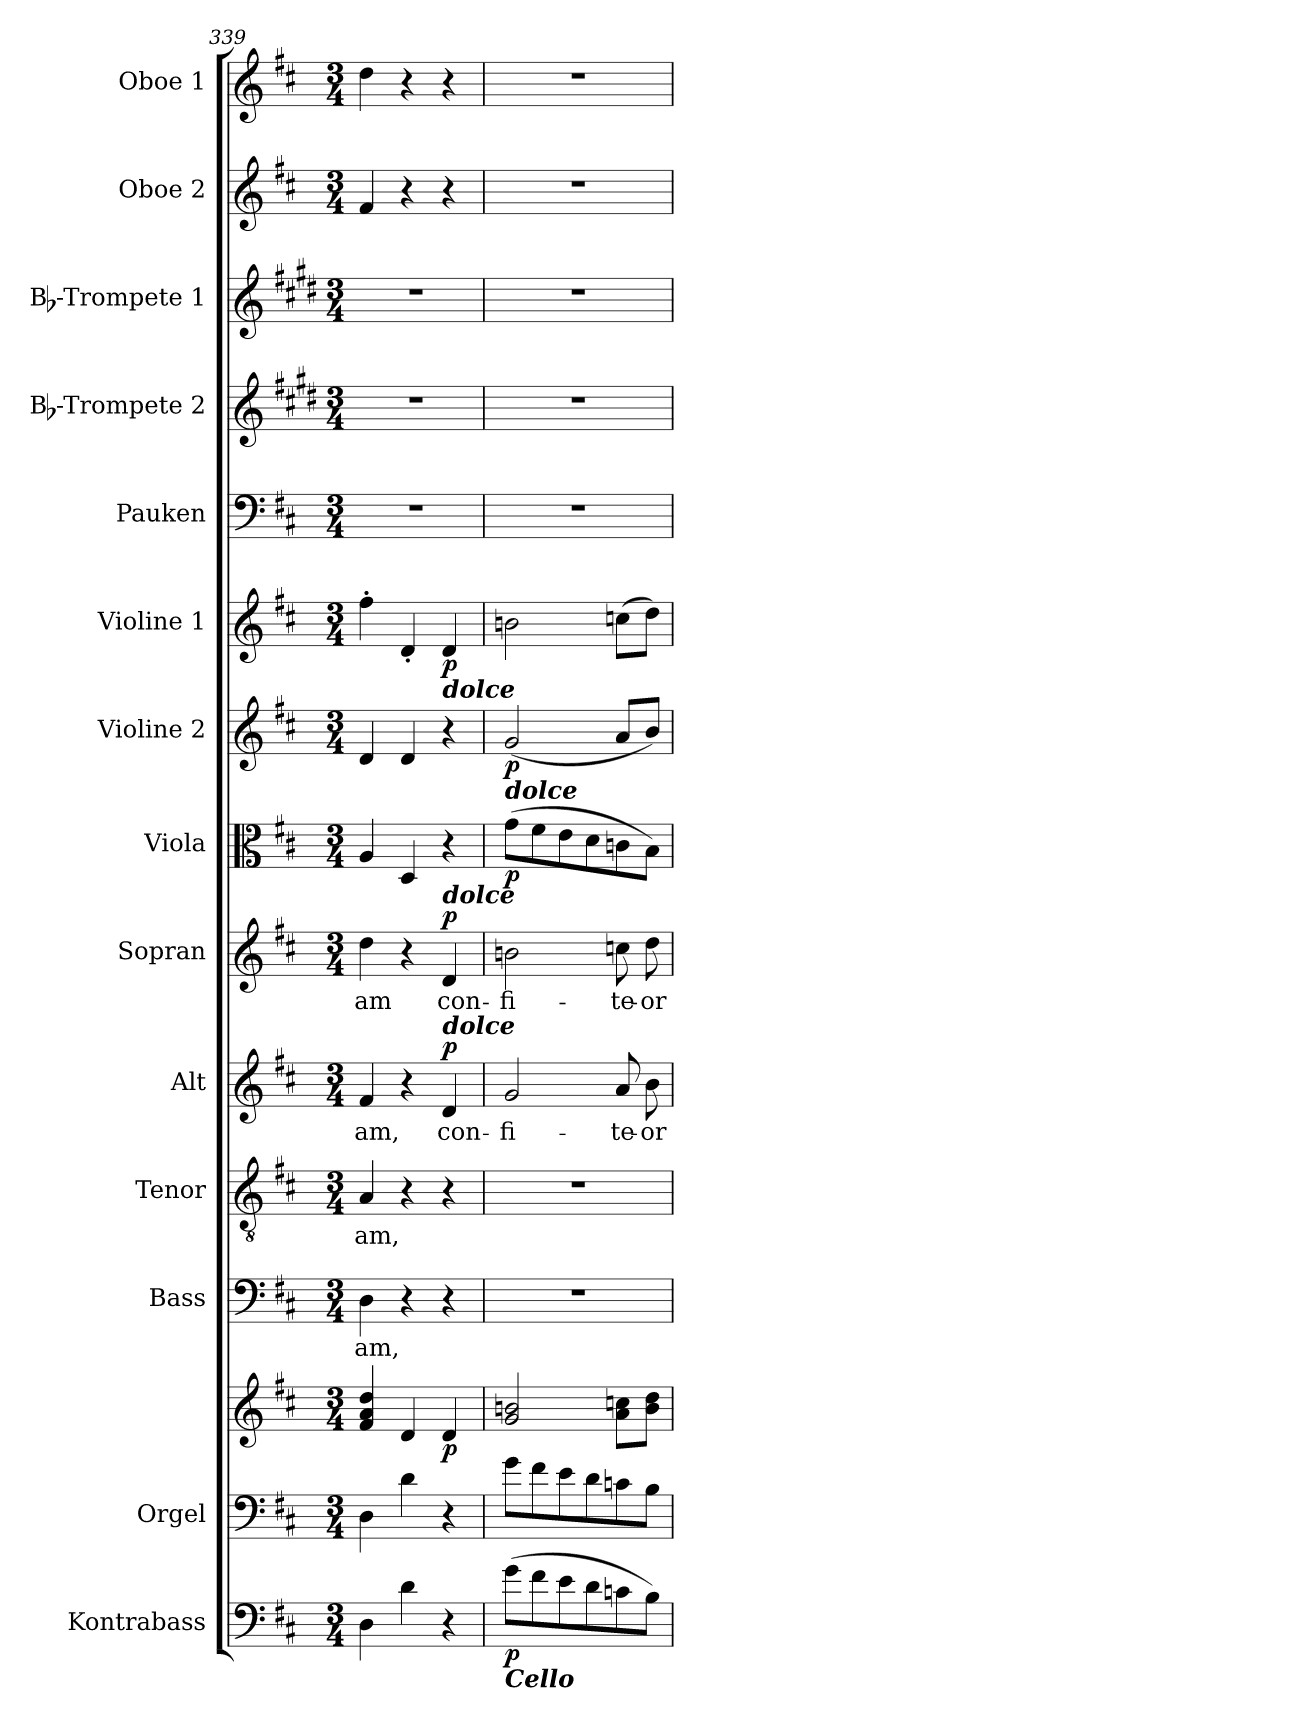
**kern	**dynam	**kern	**kern	**dynam	**kern	**text	**kern	**text	**kern	**text	**dynam	**kern	**text	**dynam	**kern	**dynam	**kern	**dynam	**kern	**dynam	**kern	**kern	**kern	**kern	**kern
*part14	*part14	*part13	*part13	*part13	*part12	*part12	*part11	*part11	*part10	*part10	*part10	*part9	*part9	*part9	*part8	*part8	*part7	*part7	*part6	*part6	*part5	*part4	*part3	*part2	*part1
*staff15	*staff15	*staff14	*staff13	*staff13/14	*staff12	*staff12	*staff11	*staff11	*staff10	*staff10	*staff10	*staff9	*staff9	*staff9	*staff8	*staff8	*staff7	*staff7	*staff6	*staff6	*staff5	*staff4	*staff3	*staff2	*staff1
*I"Kontrabass	*	*I"Orgel	*	*	*I"Bass	*	*I"Tenor	*	*I"Alt	*	*	*I"Sopran	*	*	*I"Viola	*	*I"Violine 2	*	*I"Violine 1	*	*I"Pauken	*I"Bb-Trompete 2	*I"Bb-Trompete 1	*I"Oboe 2	*I"Oboe 1
*I'Kb.	*	*I'Org.	*	*	*I'B.	*	*I'T.	*	*I'A.	*	*	*I'S.	*	*	*I'Vla.	*	*I'Vl. 2	*	*I'Vl. 1	*	*I'Pk.	*I'Bb Trp. 2	*I'Bb Trp. 1	*I'Ob. 2	*I'Ob. 1
*clefF4	*	*clefF4	*clefG2	*	*clefF4	*	*clefGv2	*	*clefG2	*	*	*clefG2	*	*	*clefC3	*	*clefG2	*	*clefG2	*	*clefF4	*clefG2	*clefG2	*clefG2	*clefG2
*ITrd7c12	*	*	*	*	*	*	*	*	*	*	*	*	*	*	*	*	*	*	*	*	*	*ITrd1c2	*ITrd1c2	*	*
*k[f#c#]	*	*k[f#c#]	*k[f#c#]	*	*k[f#c#]	*	*k[f#c#]	*	*k[f#c#]	*	*	*k[f#c#]	*	*	*k[f#c#]	*	*k[f#c#]	*	*k[f#c#]	*	*k[f#c#]	*k[f#c#]	*k[f#c#]	*k[f#c#]	*k[f#c#]
*D:	*	*D:	*D:	*	*D:	*	*D:	*	*D:	*	*	*D:	*	*	*D:	*	*D:	*	*D:	*	*D:	*D:	*D:	*D:	*D:
*M3/4	*	*M3/4	*M3/4	*	*M3/4	*	*M3/4	*	*M3/4	*	*	*M3/4	*	*	*M3/4	*	*M3/4	*	*M3/4	*	*M3/4	*M3/4	*M3/4	*M3/4	*M3/4
=339	=339	=339	=339	=339	=339	=339	=339	=339	=339	=339	=339	=339	=339	=339	=339	=339	=339	=339	=339	=339	=339	=339	=339	=339	=339
!	!	!	!	!	!	!LO:LY:b	!	!LO:LY:b	!	!LO:LY:b	!	!	!LO:LY:b	!	!	!	!	!	!	!	!	!	!	!	!
4DD\	.	4D\	4f#/ 4a/ 4dd/	.	4D\	-am,	4A/	-am,	4f#/	-am,	.	4dd\	-am	.	4A/	.	4d/	.	4ff#'>\	.	2.r	2.r	2.r	4f#/	4dd\
4D\	.	4d\	4d/	.	4r	.	4r	.	4r	.	.	4r	.	.	4D/	.	4d/	.	4d'</	.	.	.	.	4r	4r
!	!	!	!	!	!	!	!	!	!	!	!	!	!	!	!	!	!	!	!LO:TX:b:Bi:t=dolce	!	!	!	!	!	!
!	!	!	!	!	!	!	!	!	!	!	!	!LO:TX:a:Bi:t=dolce	!	!	!	!	!	!	!	!	!	!	!	!	!
!	!	!	!	!	!	!	!	!	!LO:TX:a:Bi:t=dolce	!	!	!	!	!	!	!	!	!	!	!	!	!	!	!	!
!	!	!	!	!LO:DY:b	!	!	!	!	!	!LO:LY:b	!LO:DY:a	!	!LO:LY:b	!LO:DY:a	!	!	!	!	!	!LO:DY:b	!	!	!	!	!
4r	.	4r	4d/	p	4r	.	4r	.	4d/	con-	p	4d/	con-	p	4r	.	4r	.	4d/	p	.	.	.	4r	4r
=340	=340	=340	=340	=340	=340	=340	=340	=340	=340	=340	=340	=340	=340	=340	=340	=340	=340	=340	=340	=340	=340	=340	=340	=340	=340
!	!	!	!	!	!	!	!	!	!	!	!	!	!	!	!	!	!LO:TX:b:Bi:t=dolce	!	!	!	!	!	!	!	!
!LO:TX:b:Bi:t=Cello	!	!	!	!	!	!	!	!	!	!	!	!	!	!	!	!	!	!	!	!	!	!	!	!	!
!	!LO:DY:b	!	!	!	!	!	!	!	!	!LO:LY:b	!	!	!LO:LY:b	!	!	!LO:DY:b	!	!LO:DY:b	!	!	!	!	!	!	!
(>8G\L	p	8g\L	2g/ 2bn/	.	2.r	.	2.r	.	2g/	-fi-	.	2bn\	-fi-	.	(>8g\L	p	(<2g/	p	2bn\	.	2.r	2.r	2.r	2.r	2.r
8F#\	.	8f#\	.	.	.	.	.	.	.	.	.	.	.	.	8f#\	.	.	.	.	.	.	.	.	.	.
8E\	.	8e\	.	.	.	.	.	.	.	.	.	.	.	.	8e\	.	.	.	.	.	.	.	.	.	.
8D\	.	8d\	.	.	.	.	.	.	.	.	.	.	.	.	8d\	.	.	.	.	.	.	.	.	.	.
!	!	!	!	!	!	!	!	!	!	!LO:LY:b	!	!	!LO:LY:b	!	!	!	!	!	!	!	!	!	!	!	!
8Cn\	.	8cn\	8a\ 8ccn\L	.	.	.	.	.	8a/	-te-	.	8ccn\	-te-	.	8cn\	.	8a/L	.	(>8ccn\L	.	.	.	.	.	.
!	!	!	!	!	!	!	!	!	!	!LO:LY:b	!	!	!LO:LY:b	!	!	!	!	!	!	!	!	!	!	!	!
8BB\J)	.	8B\J	8b\ 8dd\J	.	.	.	.	.	8b\	-or	.	8dd\	-or	.	8B\J)	.	8b/J)	.	8dd\J)	.	.	.	.	.	.
=	=	=	=	=	=	=	=	=	=	=	=	=	=	=	=	=	=	=	=	=	=	=	=	=	=
*-	*-	*-	*-	*-	*-	*-	*-	*-	*-	*-	*-	*-	*-	*-	*-	*-	*-	*-	*-	*-	*-	*-	*-	*-	*-
